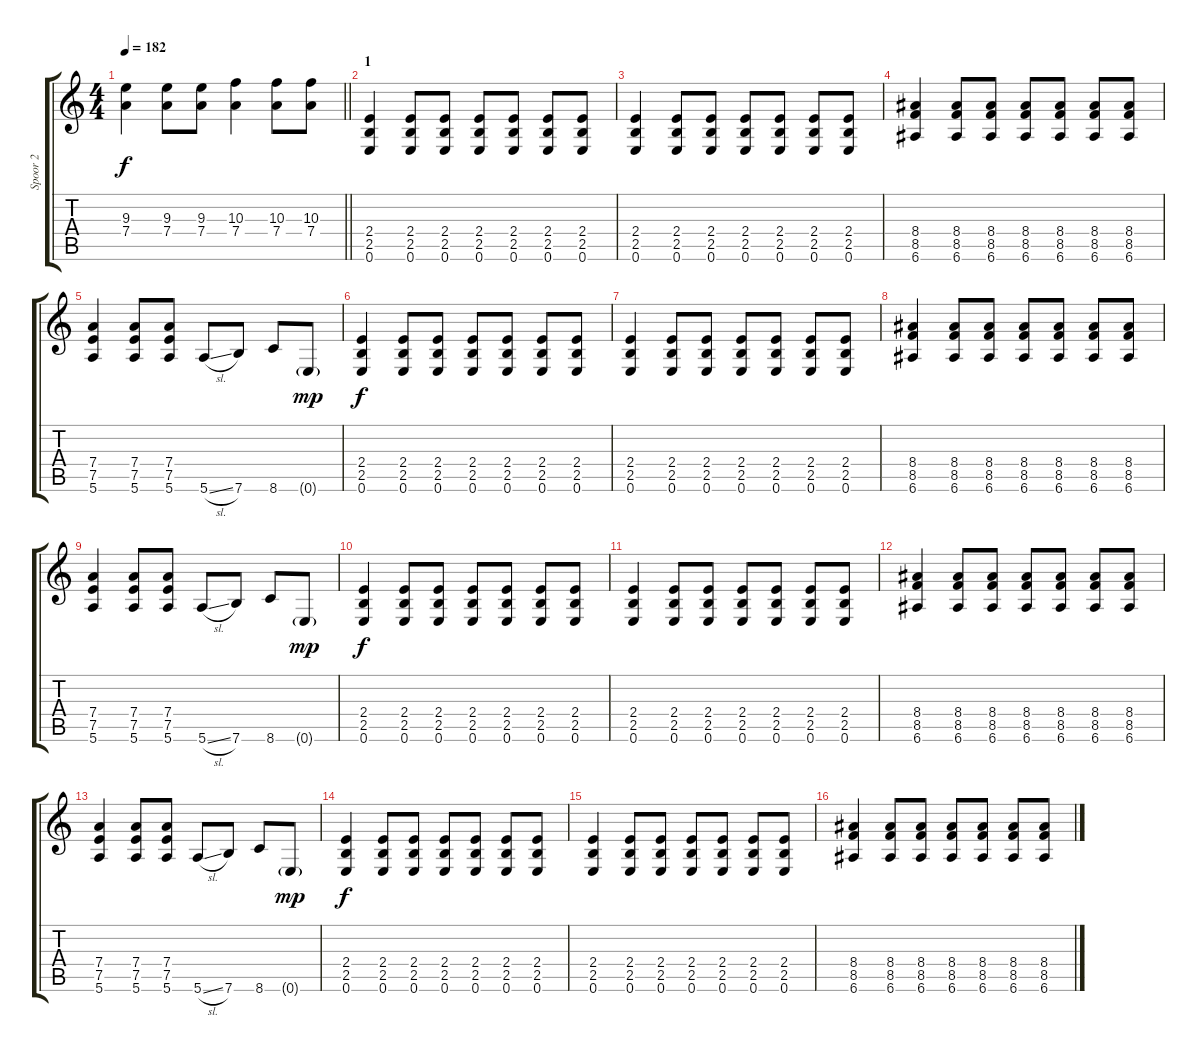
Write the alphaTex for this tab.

\track ("Spoor 2" "Spoor 2") {instrument distortionguitar}
\staff {score tabs}
\tuning (E4 B3 G3 D3 A2 E2) {hide}
\ts (4 4)
\tempo 182
\clef g2
\barLineRight lightlight
\ks c
(9.3 7.4).4{dy f} (9.3 7.4).8 (9.3 7.4).8 (10.3 7.4).4 (10.3 7.4).8 (10.3 7.4).8 |
\section ("" "1")
(2.4 2.5 0.6).4 (2.4 2.5 0.6).8 (2.4 2.5 0.6).8 (2.4 2.5 0.6).8 (2.4 2.5 0.6).8 (2.4 2.5 0.6).8 (2.4 2.5 0.6).8 |
(2.4 2.5 0.6).4 (2.4 2.5 0.6).8 (2.4 2.5 0.6).8 (2.4 2.5 0.6).8 (2.4 2.5 0.6).8 (2.4 2.5 0.6).8 (2.4 2.5 0.6).8 |
(8.4 8.5 6.6).4 (8.4 8.5 6.6).8 (8.4 8.5 6.6).8 (8.4 8.5 6.6).8 (8.4 8.5 6.6).8 (8.4 8.5 6.6).8 (8.4 8.5 6.6).8 |
(7.4 7.5 5.6).4 (7.4 7.5 5.6).8 (7.4 7.5 5.6).8 5.6{sl}.8 7.6.8 8.6.8 0.6{g}.8{dy mp} |
(2.4 2.5 0.6).4{dy f} (2.4 2.5 0.6).8 (2.4 2.5 0.6).8 (2.4 2.5 0.6).8 (2.4 2.5 0.6).8 (2.4 2.5 0.6).8 (2.4 2.5 0.6).8 |
(2.4 2.5 0.6).4 (2.4 2.5 0.6).8 (2.4 2.5 0.6).8 (2.4 2.5 0.6).8 (2.4 2.5 0.6).8 (2.4 2.5 0.6).8 (2.4 2.5 0.6).8 |
(8.4 8.5 6.6).4 (8.4 8.5 6.6).8 (8.4 8.5 6.6).8 (8.4 8.5 6.6).8 (8.4 8.5 6.6).8 (8.4 8.5 6.6).8 (8.4 8.5 6.6).8 |
(7.4 7.5 5.6).4 (7.4 7.5 5.6).8 (7.4 7.5 5.6).8 5.6{sl}.8 7.6.8 8.6.8 0.6{g}.8{dy mp} |
(2.4 2.5 0.6).4{dy f} (2.4 2.5 0.6).8 (2.4 2.5 0.6).8 (2.4 2.5 0.6).8 (2.4 2.5 0.6).8 (2.4 2.5 0.6).8 (2.4 2.5 0.6).8 |
(2.4 2.5 0.6).4 (2.4 2.5 0.6).8 (2.4 2.5 0.6).8 (2.4 2.5 0.6).8 (2.4 2.5 0.6).8 (2.4 2.5 0.6).8 (2.4 2.5 0.6).8 |
(8.4 8.5 6.6).4 (8.4 8.5 6.6).8 (8.4 8.5 6.6).8 (8.4 8.5 6.6).8 (8.4 8.5 6.6).8 (8.4 8.5 6.6).8 (8.4 8.5 6.6).8 |
(7.4 7.5 5.6).4 (7.4 7.5 5.6).8 (7.4 7.5 5.6).8 5.6{sl}.8 7.6.8 8.6.8 0.6{g}.8{dy mp} |
(2.4 2.5 0.6).4{dy f} (2.4 2.5 0.6).8 (2.4 2.5 0.6).8 (2.4 2.5 0.6).8 (2.4 2.5 0.6).8 (2.4 2.5 0.6).8 (2.4 2.5 0.6).8 |
(2.4 2.5 0.6).4 (2.4 2.5 0.6).8 (2.4 2.5 0.6).8 (2.4 2.5 0.6).8 (2.4 2.5 0.6).8 (2.4 2.5 0.6).8 (2.4 2.5 0.6).8 |
(8.4 8.5 6.6).4 (8.4 8.5 6.6).8 (8.4 8.5 6.6).8 (8.4 8.5 6.6).8 (8.4 8.5 6.6).8 (8.4 8.5 6.6).8 (8.4 8.5 6.6).8
